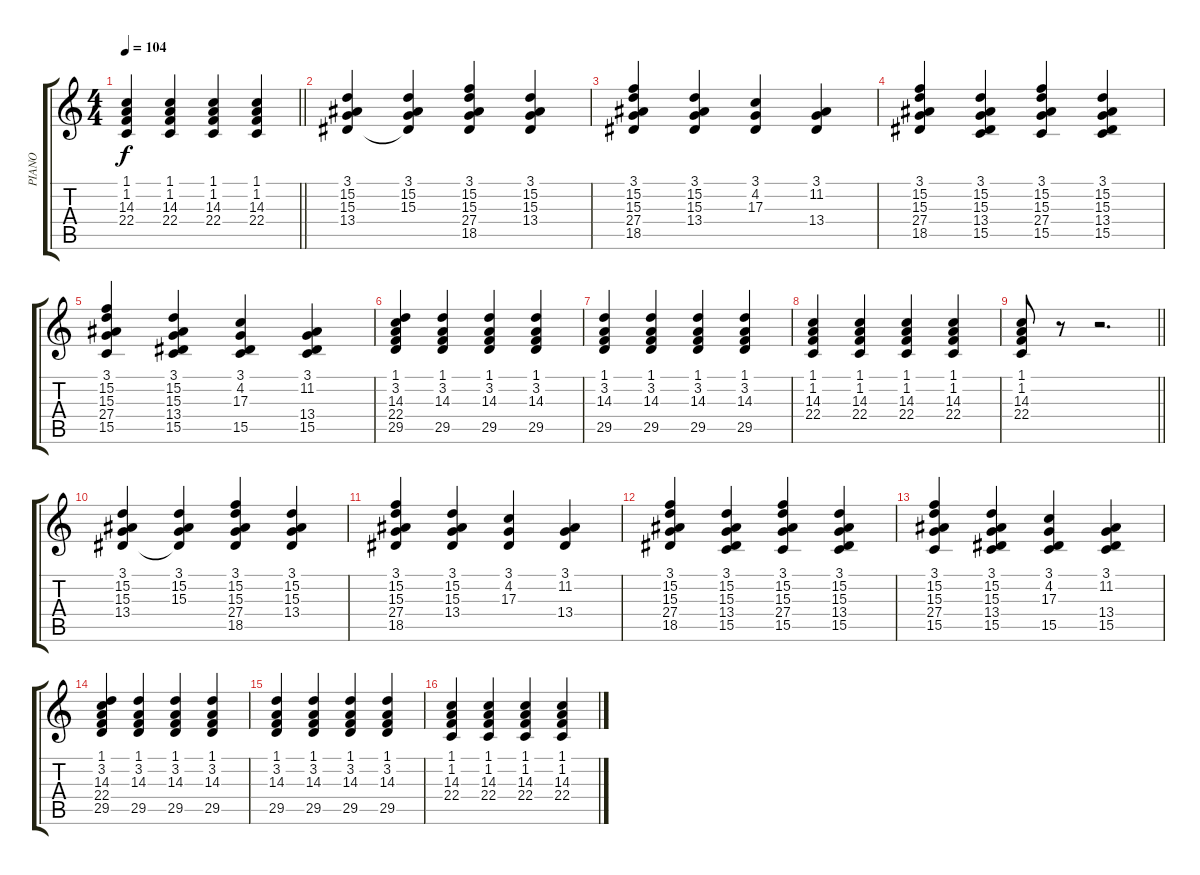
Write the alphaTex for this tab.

\track ("PIANO" "PIANO") {instrument electricpiano1}
\staff {score tabs}
\tuning (E4 B3 G3 D3 A2 E2) {hide}
\ts (4 4)
\tempo 104
\clef g2
\barLineRight lightlight
\ks c
(1.1 1.2 14.3 22.4).4{dy f} (1.1 1.2 14.3 22.4).4 (1.1 1.2 14.3 22.4).4 (1.1 1.2 14.3 22.4).4 |
\section ("" "")
(3.1 15.2 15.3 13.4).4 (3.1 15.2 15.3 13.4{t}).4 (3.1 15.2 15.3 27.4 18.5).4 (3.1 15.2 15.3 13.4).4 |
(3.1 15.2 15.3 27.4 18.5).4 (3.1 15.2 15.3 13.4).4 (3.1 4.2 17.3).4 (3.1 11.2 13.4).4 |
(3.1 15.2 15.3 27.4 18.5).4 (3.1 15.2 15.3 13.4 15.5).4 (3.1 15.2 15.3 27.4 15.5).4 (3.1 15.2 15.3 13.4 15.5).4 |
(3.1 15.2 15.3 27.4 15.5).4 (3.1 15.2 15.3 13.4 15.5).4 (3.1 4.2 17.3 15.5).4 (3.1 11.2 13.4 15.5).4 |
(1.1 3.2 14.3 22.4 29.5).4 (1.1 3.2 14.3 29.5).4 (1.1 3.2 14.3 29.5).4 (1.1 3.2 14.3 29.5).4 |
(1.1 3.2 14.3 29.5).4 (1.1 3.2 14.3 29.5).4 (1.1 3.2 14.3 29.5).4 (1.1 3.2 14.3 29.5).4 |
(1.1 1.2 14.3 22.4).4 (1.1 1.2 14.3 22.4).4 (1.1 1.2 14.3 22.4).4 (1.1 1.2 14.3 22.4).4 |
\barLineRight lightlight
(1.1 1.2 14.3 22.4).8 r.8 r.2{d} |
\section ("" "")
(3.1 15.2 15.3 13.4).4 (3.1 15.2 15.3 13.4{t}).4 (3.1 15.2 15.3 27.4 18.5).4 (3.1 15.2 15.3 13.4).4 |
(3.1 15.2 15.3 27.4 18.5).4 (3.1 15.2 15.3 13.4).4 (3.1 4.2 17.3).4 (3.1 11.2 13.4).4 |
(3.1 15.2 15.3 27.4 18.5).4 (3.1 15.2 15.3 13.4 15.5).4 (3.1 15.2 15.3 27.4 15.5).4 (3.1 15.2 15.3 13.4 15.5).4 |
(3.1 15.2 15.3 27.4 15.5).4 (3.1 15.2 15.3 13.4 15.5).4 (3.1 4.2 17.3 15.5).4 (3.1 11.2 13.4 15.5).4 |
(1.1 3.2 14.3 22.4 29.5).4 (1.1 3.2 14.3 29.5).4 (1.1 3.2 14.3 29.5).4 (1.1 3.2 14.3 29.5).4 |
(1.1 3.2 14.3 29.5).4 (1.1 3.2 14.3 29.5).4 (1.1 3.2 14.3 29.5).4 (1.1 3.2 14.3 29.5).4 |
(1.1 1.2 14.3 22.4).4 (1.1 1.2 14.3 22.4).4 (1.1 1.2 14.3 22.4).4 (1.1 1.2 14.3 22.4).4
